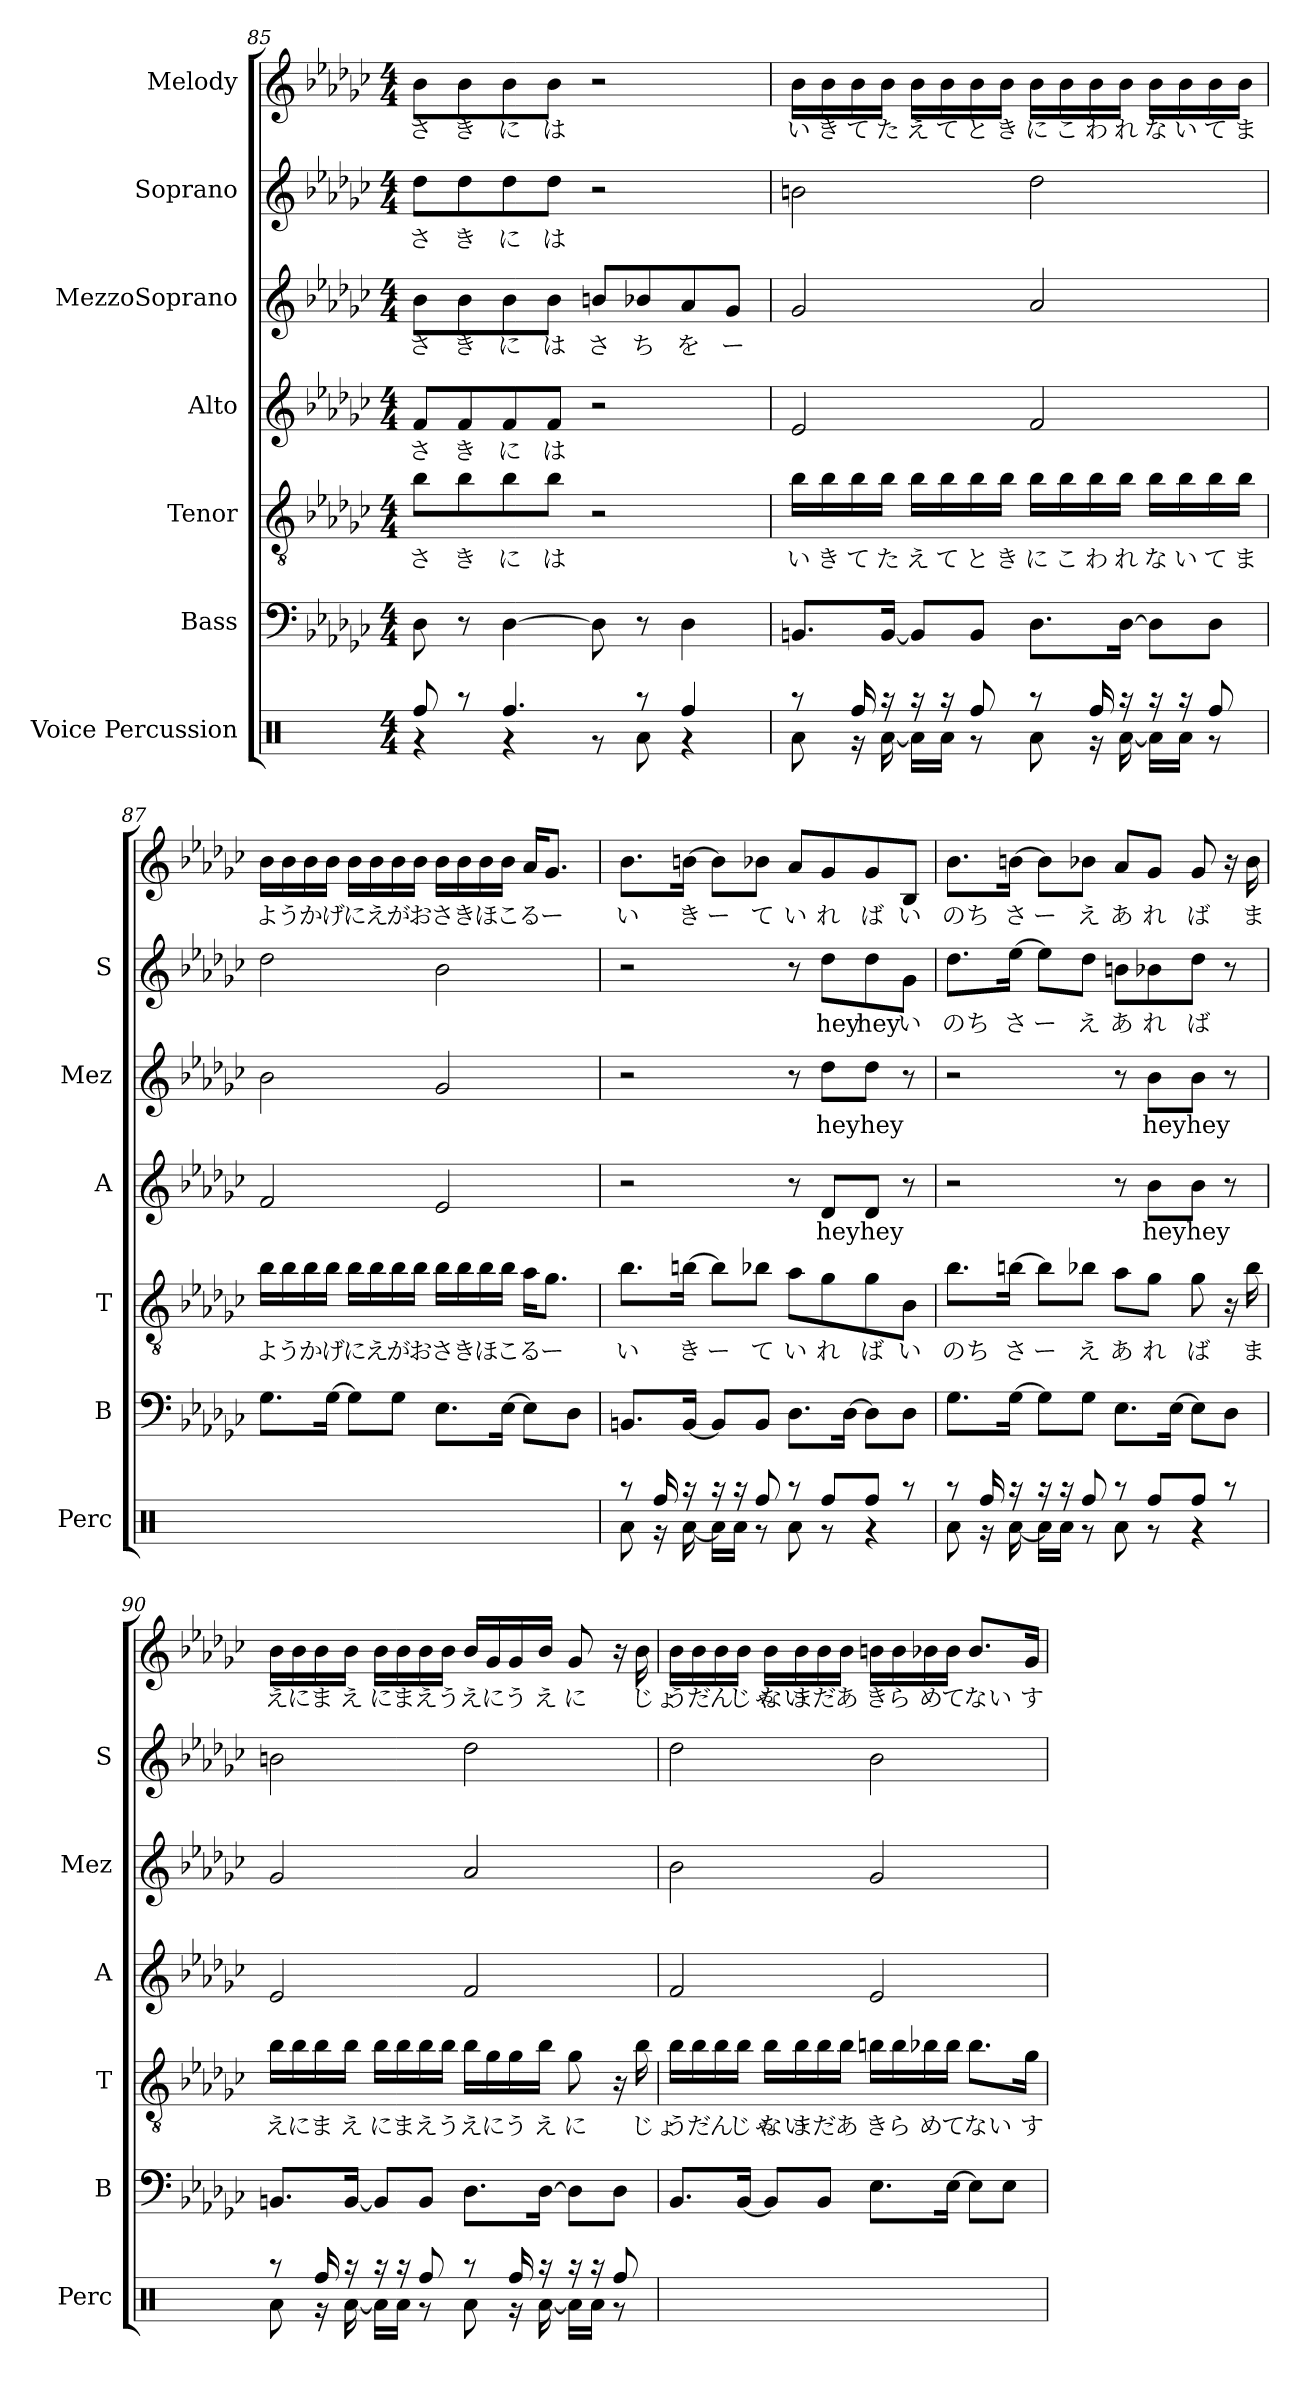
**kern	**kern	**kern	**text	**kern	**text	**kern	**text	**kern	**text	**kern	**text
*part7	*part6	*part5	*part5	*part4	*part4	*part3	*part3	*part2	*part2	*part1	*part1
*staff7	*staff6	*staff5	*staff5	*staff4	*staff4	*staff3	*staff3	*staff2	*staff2	*staff1	*staff1
*I"Voice Percussion	*I"Bass	*I"Tenor	*	*I"Alto	*	*I"MezzoSoprano	*	*I"Soprano	*	*I"Melody	*
*I'Perc	*I'B	*I'T	*	*I'A	*	*I'Mez	*	*I'S	*	*	*
*clefX	*clefF4	*clefGv2	*	*clefG2	*	*clefG2	*	*clefG2	*	*clefG2	*
*k[]	*k[b-e-a-d-g-c-]	*k[b-e-a-d-g-c-]	*	*k[b-e-a-d-g-c-]	*	*k[b-e-a-d-g-c-]	*	*k[b-e-a-d-g-c-]	*	*k[b-e-a-d-g-c-]	*
*M4/4	*M4/4	*M4/4	*	*M4/4	*	*M4/4	*	*M4/4	*	*M4/4	*
=85	=85	=85	=85	=85	=85	=85	=85	=85	=85	=85	=85
*^	*	*	*	*	*	*	*	*	*	*	*
8Rff/	4r	8D-	8b-L	さ	8fL	さ	8b-L	さ	8dd-L	さ	8b-L	さ
8r	.	8r	8b-	き	8f	き	8b-	き	8dd-	き	8b-	き
4.Rff/	4r	[4D-	8b-	に	8f	に	8b-	に	8dd-	に	8b-	に
.	.	.	8b-J	は	8fJ	は	8b-J	は	8dd-J	は	8b-J	は
.	8r	8D-]	2r	.	2r	.	8bnL	さ	2r	.	2r	.
8r	8Ra\	8r	.	.	.	.	8b-X	ち	.	.	.	.
4Rff/	4r	4D-	.	.	.	.	8a-	を	.	.	.	.
.	.	.	.	.	.	.	8g-J	ー	.	.	.	.
=86	=86	=86	=86	=86	=86	=86	=86	=86	=86	=86	=86	=86
8r	8Ra\	8.BBnL	16b-LL	い	2e-	.	2g-	.	2bn	.	16b-LL	い
.	.	.	16b-	き	.	.	.	.	.	.	16b-	き
16Rff/	16r	.	16b-	て	.	.	.	.	.	.	16b-	て
16r	[16Ra\	[16BBJk	16b-JJ	た	.	.	.	.	.	.	16b-JJ	た
16r	16Ra\LL]	8BBL]	16b-LL	え	.	.	.	.	.	.	16b-LL	え
16r	16Ra\JJ	.	16b-	て	.	.	.	.	.	.	16b-	て
8Rff/	8r	8BBJ	16b-	と	.	.	.	.	.	.	16b-	と
.	.	.	16b-JJ	き	.	.	.	.	.	.	16b-JJ	き
8r	8Ra\	8.D-L	16b-LL	に	2f	.	2a-	.	2dd-	.	16b-LL	に
.	.	.	16b-	こ	.	.	.	.	.	.	16b-	こ
16Rff/	16r	.	16b-	わ	.	.	.	.	.	.	16b-	わ
16r	[16Ra\	[16D-Jk	16b-JJ	れ	.	.	.	.	.	.	16b-JJ	れ
16r	16Ra\LL]	8D-L]	16b-LL	な	.	.	.	.	.	.	16b-LL	な
16r	16Ra\JJ	.	16b-	い	.	.	.	.	.	.	16b-	い
8Rff/	8r	8D-J	16b-	て	.	.	.	.	.	.	16b-	て
.	.	.	16b-JJ	ま	.	.	.	.	.	.	16b-JJ	ま
*v	*v	*	*	*	*	*	*	*	*	*	*	*
=87	=87	=87	=87	=87	=87	=87	=87	=87	=87	=87	=87
1ryy	8.G-L	16b-LL	よ	2f	.	2b-	.	2dd-	.	16b-LL	よ
.	.	16b-	う	.	.	.	.	.	.	16b-	う
.	.	16b-	か	.	.	.	.	.	.	16b-	か
.	[16G-Jk	16b-JJ	げ	.	.	.	.	.	.	16b-JJ	げ
.	8G-L]	16b-LL	に	.	.	.	.	.	.	16b-LL	に
.	.	16b-	え	.	.	.	.	.	.	16b-	え
.	8G-J	16b-	が	.	.	.	.	.	.	16b-	が
.	.	16b-JJ	お	.	.	.	.	.	.	16b-JJ	お
.	8.E-L	16b-LL	さ	2e-	.	2g-	.	2b-	.	16b-LL	さ
.	.	16b-	き	.	.	.	.	.	.	16b-	き
.	.	16b-	ほ	.	.	.	.	.	.	16b-	ほ
.	[16E-Jk	16b-JJ	こ	.	.	.	.	.	.	16b-JJ	こ
.	8E-L]	16a-KL	る	.	.	.	.	.	.	16a-KL	る
.	.	8.g-J	ー	.	.	.	.	.	.	8.g-J	ー
.	8D-J	.	.	.	.	.	.	.	.	.	.
=88	=88	=88	=88	=88	=88	=88	=88	=88	=88	=88	=88
*^	*	*	*	*	*	*	*	*	*	*	*
8r	8Ra\	8.BBnL	8.b-L	い	2r	.	2r	.	2r	.	8.b-L	い
16Rff/	16r	.	.	.	.	.	.	.	.	.	.	.
16r	[16Ra\	[16BBJk	[16bnJk	き	.	.	.	.	.	.	[16bnJk	き
16r	16Ra\LL]	8BBL]	8bL]	ー	.	.	.	.	.	.	8bL]	ー
16r	16Ra\JJ	.	.	.	.	.	.	.	.	.	.	.
8Rff/	8r	8BBJ	8b-XJ	て	.	.	.	.	.	.	8b-XJ	て
8r	8Ra\	8.D-L	8a-L	い	8r	.	8r	.	8r	.	8a-L	い
8Rff/L	8r	.	8g-	れ	8d-L	hey	8dd-L	hey	8dd-L	hey	8g-	れ
.	.	[16D-Jk	.	.	.	.	.	.	.	.	.	.
8Rff/J	4r	8D-L]	8g-	ば	8d-J	hey	8dd-J	hey	8dd-	hey	8g-	ば
8r	.	8D-J	8B-J	い	8r	.	8r	.	8g-J	い	8B-J	い
=89	=89	=89	=89	=89	=89	=89	=89	=89	=89	=89	=89	=89
8r	8Ra\	8.G-L	8.b-L	のち	2r	.	2r	.	8.dd-L	のち	8.b-L	のち
16Rff/	16r	.	.	.	.	.	.	.	.	.	.	.
16r	[16Ra\	[16G-Jk	[16bnJk	さ	.	.	.	.	[16ee-Jk	さ	[16bnJk	さ
16r	16Ra\LL]	8G-L]	8bL]	ー	.	.	.	.	8ee-L]	ー	8bL]	ー
16r	16Ra\JJ	.	.	.	.	.	.	.	.	.	.	.
8Rff/	8r	8G-J	8b-XJ	え	.	.	.	.	8dd-J	え	8b-XJ	え
8r	8Ra\	8.E-L	8a-L	あ	8r	.	8r	.	8bnL	あ	8a-L	あ
8Rff/L	8r	.	8g-J	れ	8b-L	hey	8b-L	hey	8b-X	れ	8g-J	れ
.	.	[16E-Jk	.	.	.	.	.	.	.	.	.	.
8Rff/J	4r	8E-L]	8g-	ば	8b-J	hey	8b-J	hey	8dd-J	ば	8g-	ば
8r	.	8D-J	16r	.	8r	.	8r	.	8r	.	16r	.
.	.	.	16b-	ま	.	.	.	.	.	.	16b-	ま
=90	=90	=90	=90	=90	=90	=90	=90	=90	=90	=90	=90	=90
8r	8Ra\	8.BBnL	16b-LL	え	2e-	.	2g-	.	2bn	.	16b-LL	え
.	.	.	16b-	に	.	.	.	.	.	.	16b-	に
16Rff/	16r	.	16b-	ま	.	.	.	.	.	.	16b-	ま
16r	[16Ra\	[16BBJk	16b-JJ	え	.	.	.	.	.	.	16b-JJ	え
16r	16Ra\LL]	8BBL]	16b-LL	に	.	.	.	.	.	.	16b-LL	に
16r	16Ra\JJ	.	16b-	ま	.	.	.	.	.	.	16b-	ま
8Rff/	8r	8BBJ	16b-	え	.	.	.	.	.	.	16b-	え
.	.	.	16b-JJ	う	.	.	.	.	.	.	16b-JJ	う
8r	8Ra\	8.D-L	16b-LL	え	2f	.	2a-	.	2dd-	.	16b-LL	え
.	.	.	16g-	に	.	.	.	.	.	.	16g-	に
16Rff/	16r	.	16g-	う	.	.	.	.	.	.	16g-	う
16r	[16Ra\	[16D-Jk	16b-JJ	え	.	.	.	.	.	.	16b-JJ	え
16r	16Ra\LL]	8D-L]	8g-	に	.	.	.	.	.	.	8g-	に
16r	16Ra\JJ	.	.	.	.	.	.	.	.	.	.	.
8Rff/	8r	8D-J	16r	.	.	.	.	.	.	.	16r	.
.	.	.	16b-	じょ	.	.	.	.	.	.	16b-	じょ
*v	*v	*	*	*	*	*	*	*	*	*	*	*
=91	=91	=91	=91	=91	=91	=91	=91	=91	=91	=91	=91
1ryy	8.BB-L	16b-LL	う	2f	.	2b-	.	2dd-	.	16b-LL	う
.	.	16b-	だ	.	.	.	.	.	.	16b-	だ
.	.	16b-	ん	.	.	.	.	.	.	16b-	ん
.	[16BB-Jk	16b-JJ	じゃ	.	.	.	.	.	.	16b-JJ	じゃ
.	8BB-L]	16b-LL	ない	.	.	.	.	.	.	16b-LL	ない
.	.	16b-	ま	.	.	.	.	.	.	16b-	ま
.	8BB-J	16b-	だ	.	.	.	.	.	.	16b-	だ
.	.	16b-JJ	あ	.	.	.	.	.	.	16b-JJ	あ
.	8.E-L	16bnLL	き	2e-	.	2g-	.	2b-	.	16bnLL	き
.	.	16b	ら	.	.	.	.	.	.	16b	ら
.	.	16b-X	め	.	.	.	.	.	.	16b-X	め
.	[16E-Jk	16b-JJ	て	.	.	.	.	.	.	16b-JJ	て
.	8E-L]	8.b-L	ない	.	.	.	.	.	.	8.b-L	ない
.	8E-J	.	.	.	.	.	.	.	.	.	.
.	.	16g-Jk	す	.	.	.	.	.	.	16g-Jk	す
=	=	=	=	=	=	=	=	=	=	=	=
*-	*-	*-	*-	*-	*-	*-	*-	*-	*-	*-	*-
